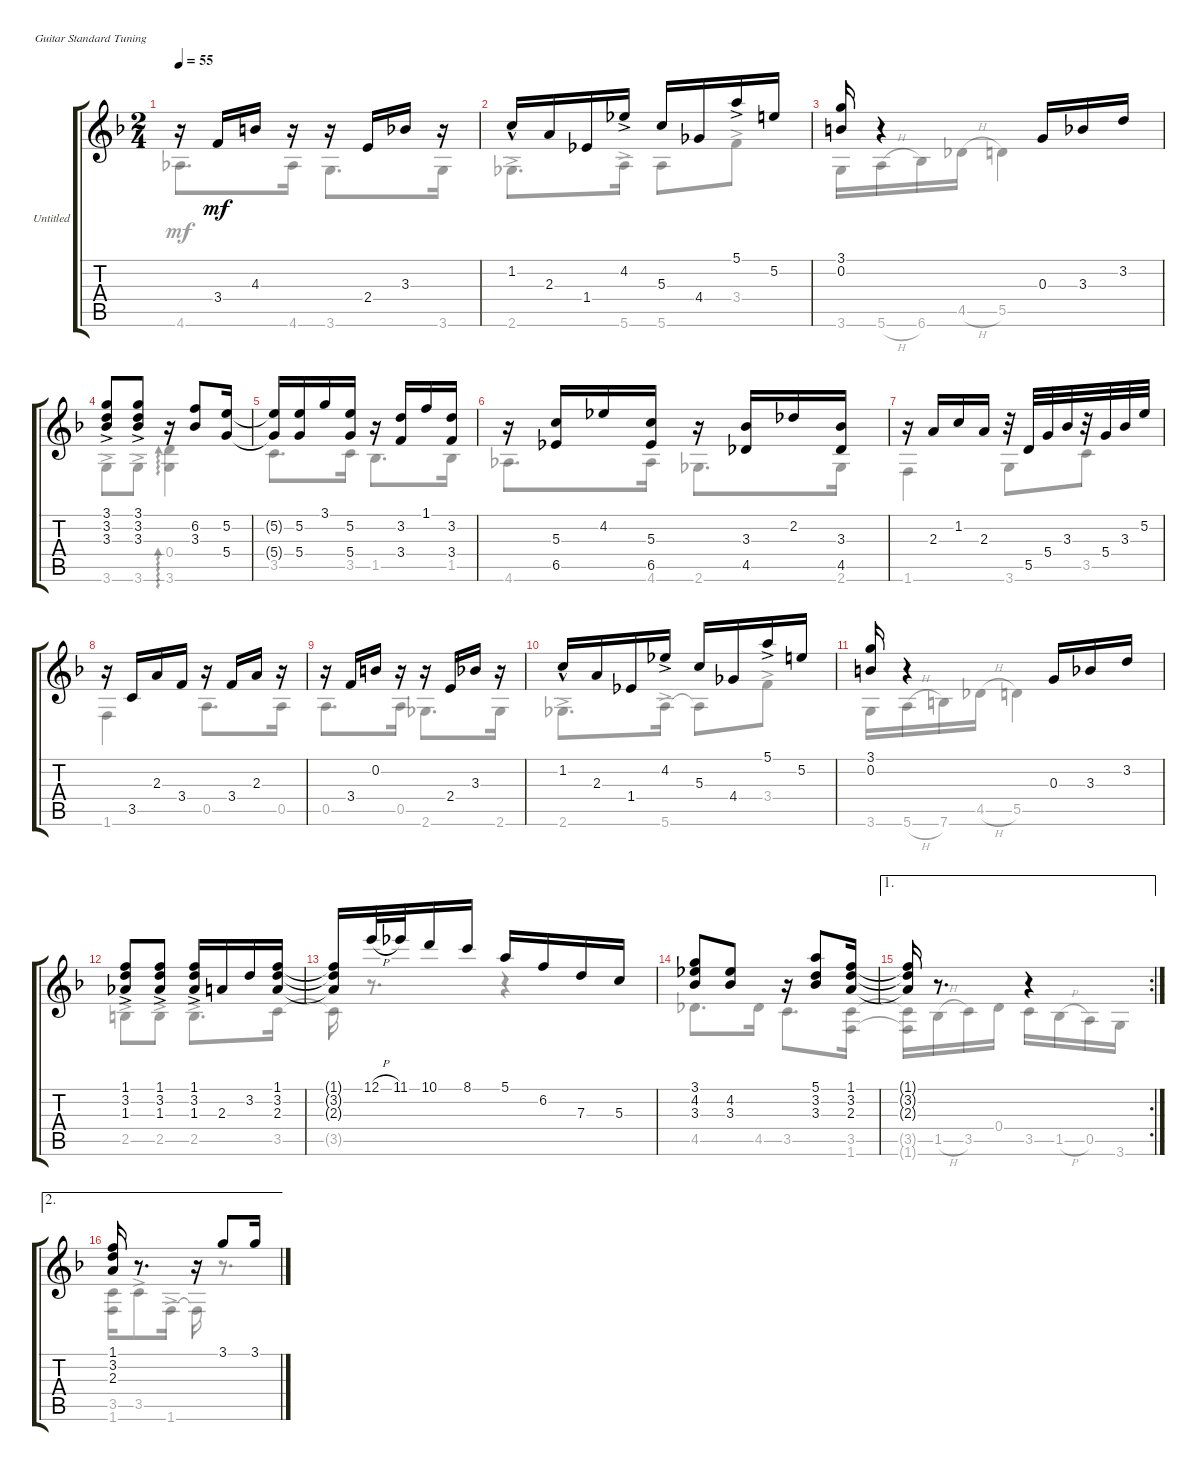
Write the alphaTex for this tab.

\bracketExtendMode groupsimilarinstruments
\firstSystemTrackNameOrientation horizontal
\otherSystemsTrackNameOrientation horizontal
\track ("Untitled" "Untitled") {instrument acousticguitarnylon}
\staff {score tabs}
\tuning (E4 B3 G3 D3 A2 E2)
\voice
\ts (2 4)
\tempo 55
\clef g2
\ks f
r.16{dy mf} 3.4.16 4.3.16 r.16 r.16 2.4.16 3.3.16 r.16 |
1.2{hac}.16 2.3.16 1.4.16 4.2{ac}.16 5.3.16 4.4.16 5.1{ac}.16 5.2.16 |
(3.1 0.2).16 r.4 0.3.16 3.3.16 3.2.16 |
(3.1{ac} 3.2{ac} 3.3{ac}).8 (3.1{ac} 3.2{ac} 3.3{ac}).8 r.16{ad 0} (6.2 3.3).8 (5.2 5.4).16 |
(5.2{t} 5.4{t}).16 (5.2 5.4).16 3.1.16 (5.2 5.4).16 r.16 (3.2 3.4).16 1.1.16 (3.2 3.4).16 |
r.16 (5.3 6.5).16 4.2.16 (5.3 6.5).16 r.16 (3.3 4.5).16 2.2.16 (3.3 4.5).16 |
r.16 2.3.16 1.2.16 2.3.16 r.32 5.5.32 5.4.32 3.3.32 r.32 5.4.32 3.3.32 5.2.32 |
r.16 3.5.16 2.3.16 3.4.16 r.16 3.4.16 2.3.16 r.16 |
r.16 3.4.16 0.2.16 r.16 r.16 2.4.16 3.3.16 r.16 |
1.2{hac}.16 2.3.16 1.4.16 4.2{ac}.16 5.3.16 4.4.16 5.1{ac}.16 5.2.16 |
(3.1 0.2).16 r.4 0.3.16 3.3.16 3.2.16 |
(1.1{ac} 3.2{ac} 1.3{ac}).8 (1.1{ac} 3.2{ac} 1.3{ac}).8 (1.1{ac} 3.2{ac} 1.3{ac}).16 2.3.16 3.2.16 (1.1 3.2 2.3).16 |
(1.1{t} 3.2{t} 2.3{t}).16 12.1{h}.32 11.1.32 10.1.16 8.1.16 5.1.16 6.2.16 7.3.16 5.3.16 |
(3.1 4.2 3.3).8 (4.2 3.3).8 r.16 (5.1 3.2 3.3).8 (1.1 3.2 2.3).16 |
\ae 1
\rc 2
(1.1{t} 3.2{t} 2.3{t}).16 r.8{d} r.4 |
\ae 2
(1.1 3.2 2.3).16 r.8{d} r.16 3.1.8 3.1.16
\voice
\clef g2
\ottava regular
\simile none
\ks f
4.6.8{d dy mf} 4.6.16 3.6.8{d} 3.6.16 |
2.6{ac}.8{d} 5.6{ac}.16 5.6.8 3.4{ac}.8 |
3.6.16 5.6{h}.16 6.6.16 4.5{h}.16 5.5.4 |
3.6{ac}.8 3.6{ac}.8 (0.4 3.6).4{ad 0} |
3.5.8{d} 3.5.16 1.5.8{d} 1.5.16 |
4.6.8{d} 4.6.16 2.6.8{d} 2.6.16 |
1.6.4 3.6.8 3.5.8 |
1.6.4 0.5.8{d} 0.5.16 |
0.5.8{d} 0.5.16 2.6.8{d} 2.6.16 |
2.6{ac}.8{d} 5.6{ac}.16 5.6{t}.8 3.4{ac}.8 |
3.6.16 5.6{h}.16 7.6.16 4.5{h}.16 5.5.4 |
2.5{ac}.8 2.5{ac}.8 2.5{ac}.8{d} 3.5.16 |
3.5{t}.16 r.8{d} r.4 |
4.5.8{d} 4.5.16 3.5.8{d} (3.5 1.6).16 |
(3.5{t} 1.6{t}).16 1.5{h}.16 3.5.16 0.4.16 3.5.16 1.5{h}.16 0.5.16 3.6.16 |
(3.5 1.6).16 3.5{ac}.8 1.6{ac}.16 1.6{t}.16 r.8{d}
